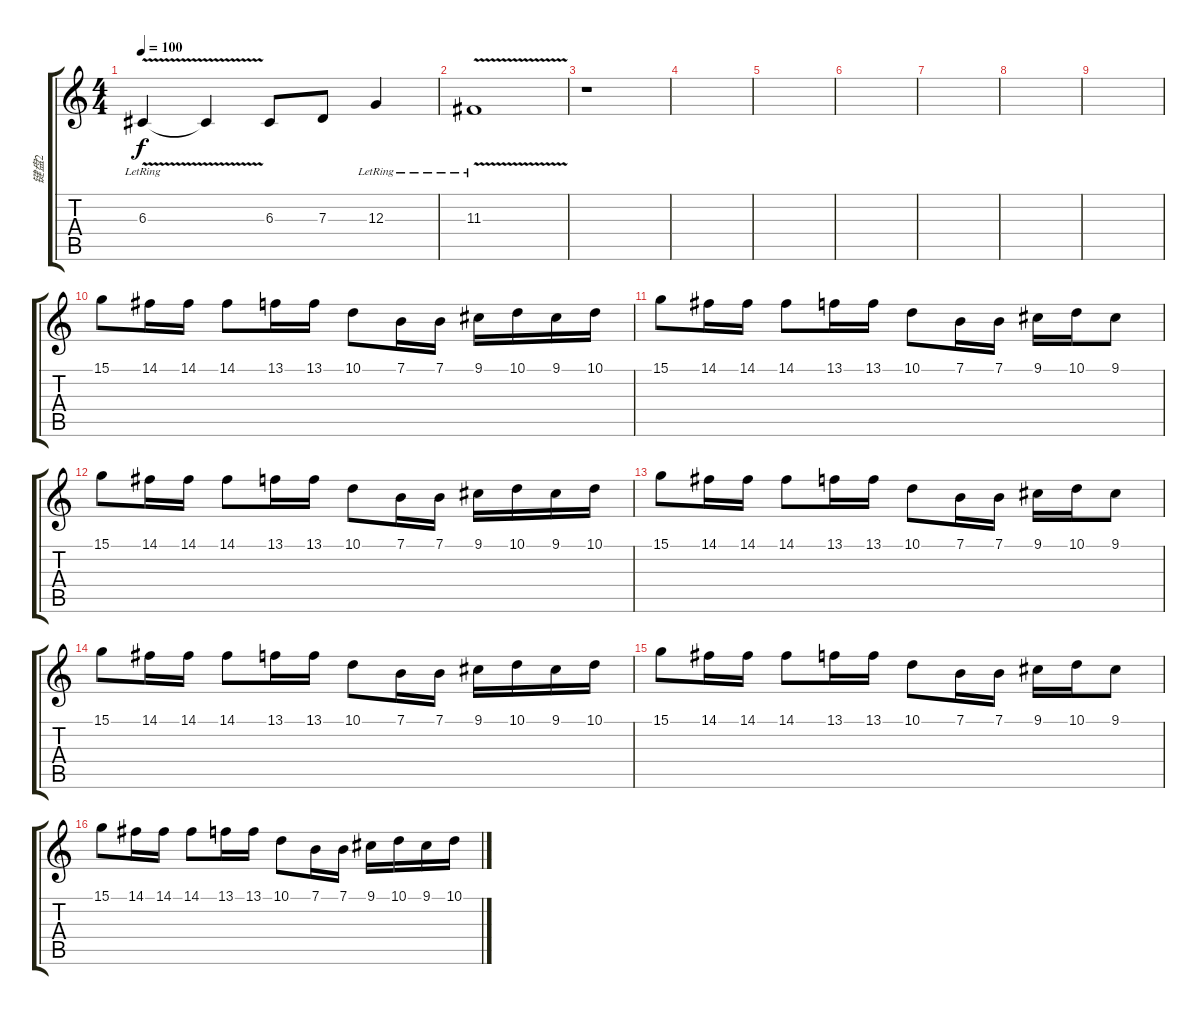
\track ("键盘2" "键盘2") {instrument stringensemble1}
\staff {score tabs}
\tuning (E4 B3 G3 D3 A2 E2) {hide}
\ts (4 4)
\tempo 100
\clef g2
\ks c
6.3{v lr}.4{dy f} 6.3{t}.4 6.3.8 7.3.8 12.3{lr}.4 |
11.3{v lr}.1 |
r.1 |
|
|
|
|
|
|
15.1.8{instrument synthstrings2} 14.1.16 14.1.16 14.1.8 13.1.16 13.1.16 10.1.8 7.1.16 7.1.16 9.1.16 10.1.16 9.1.16 10.1.16 |
15.1.8 14.1.16 14.1.16 14.1.8 13.1.16 13.1.16 10.1.8 7.1.16 7.1.16 9.1.16 10.1.16 9.1.8 |
15.1.8 14.1.16 14.1.16 14.1.8 13.1.16 13.1.16 10.1.8 7.1.16 7.1.16 9.1.16 10.1.16 9.1.16 10.1.16 |
15.1.8 14.1.16 14.1.16 14.1.8 13.1.16 13.1.16 10.1.8 7.1.16 7.1.16 9.1.16 10.1.16 9.1.8 |
15.1.8 14.1.16 14.1.16 14.1.8 13.1.16 13.1.16 10.1.8 7.1.16 7.1.16 9.1.16 10.1.16 9.1.16 10.1.16 |
15.1.8 14.1.16 14.1.16 14.1.8 13.1.16 13.1.16 10.1.8 7.1.16 7.1.16 9.1.16 10.1.16 9.1.8 |
15.1.8 14.1.16 14.1.16 14.1.8 13.1.16 13.1.16 10.1.8 7.1.16 7.1.16 9.1.16 10.1.16 9.1.16 10.1.16
